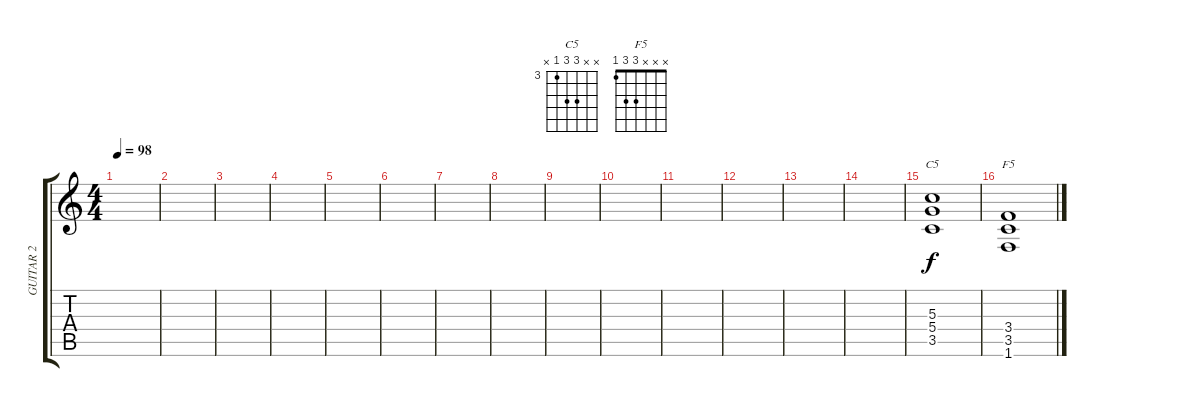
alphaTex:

\track ("GUITAR 2" "GUITAR 2") {instrument overdrivenguitar}
\staff {score tabs}
\tuning (E4 B3 G3 D3 A2 E2) {hide}
\chord ("C5" x x 5 5 3 x) {firstfret 3}
\chord ("F5" x x x 3 3 1)
\ts (4 4)
\tempo 98
\clef g2
\ks c
|
|
|
|
|
|
|
|
|
|
|
|
|
|
(5.3 5.4 3.5).1{ch "C5"} |
(3.4 3.5 1.6).1{ch "F5"}
